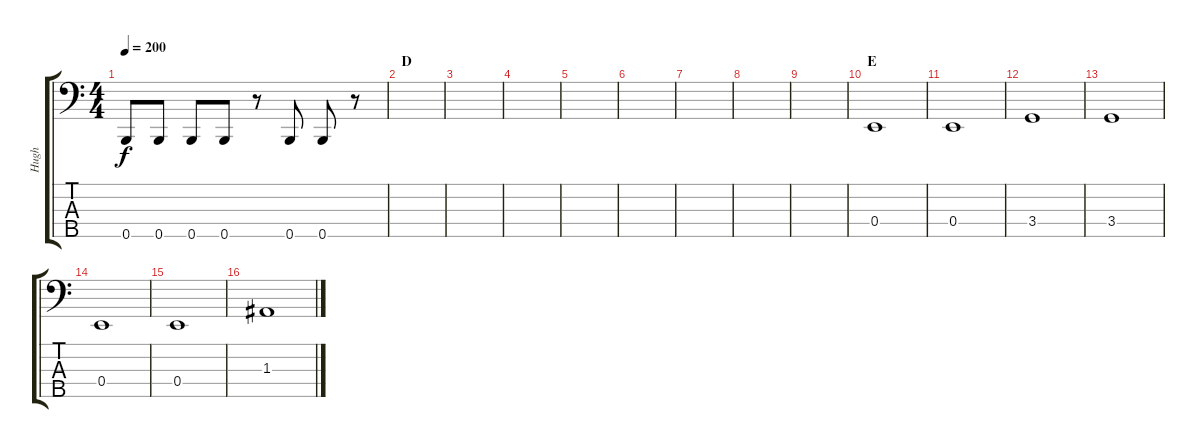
\track ("Hugh" "Hugh") {instrument electricbasspick}
\staff {score tabs}
\tuning (G2 D2 A1 E1 B0) {hide}
\ts (4 4)
\tempo 200
\clef f4
\ks c
0.5.8{dy f} 0.5.8 0.5.8 0.5.8 r.8 0.5.8 0.5.8 r.8 |
\section ("" "D")
|
|
|
|
|
|
|
|
\section ("" "E")
0.4.1 |
0.4.1 |
3.4.1 |
3.4.1 |
0.4.1 |
0.4.1 |
1.3.1
